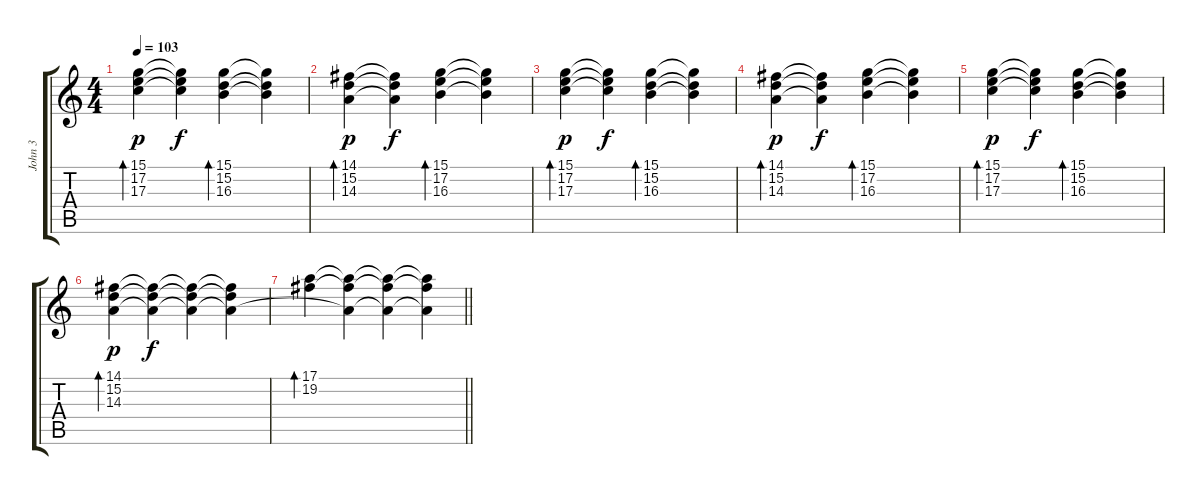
\track ("John 3" "John 3") {instrument violin}
\staff {score tabs}
\tuning (E4 B3 G3 D3 A2 E2) {hide}
\ts (4 4)
\tempo 103
\clef g2
\ks c
(15.1 17.2 17.3).4{bd 120 dy p volume 10} (15.1{t} 17.2{t} 17.3{t}).4{dy f} (15.1 15.2 16.3).4{bd 120} (15.1{t} 15.2{t} 16.3{t}).4 |
(14.1 15.2 14.3).4{bd 120 dy p volume 10} (14.1{t} 15.2{t} 14.3{t}).4{dy f} (15.1 17.2 16.3).4{bd 120} (15.1{t} 17.2{t} 16.3{t}).4 |
(15.1 17.2 17.3).4{bd 120 dy p volume 10} (15.1{t} 17.2{t} 17.3{t}).4{dy f} (15.1 15.2 16.3).4{bd 120} (15.1{t} 15.2{t} 16.3{t}).4 |
(14.1 15.2 14.3).4{bd 120 dy p volume 10} (14.1{t} 15.2{t} 14.3{t}).4{dy f} (15.1 17.2 16.3).4{bd 120} (15.1{t} 17.2{t} 16.3{t}).4 |
(15.1 17.2 17.3).4{bd 120 dy p volume 10} (15.1{t} 17.2{t} 17.3{t}).4{dy f} (15.1 15.2 16.3).4{bd 120} (15.1{t} 15.2{t} 16.3{t}).4 |
(14.1 15.2 14.3).4{bd 120 dy p volume 10} (14.1{t} 15.2{t} 14.3{t}).4{dy f} (14.1{t} 15.2{t} 14.3{t}).4 (14.1{t} 15.2{t} 14.3{t}).4 |
\barLineRight lightlight
(17.1 19.2).4{bd 120 volume 10} (17.1{t} 19.2{t} 14.3{t}).4 (17.1{t} 19.2{t} 14.3{t}).4 (17.1{t} 19.2{t} 14.3{t}).4
